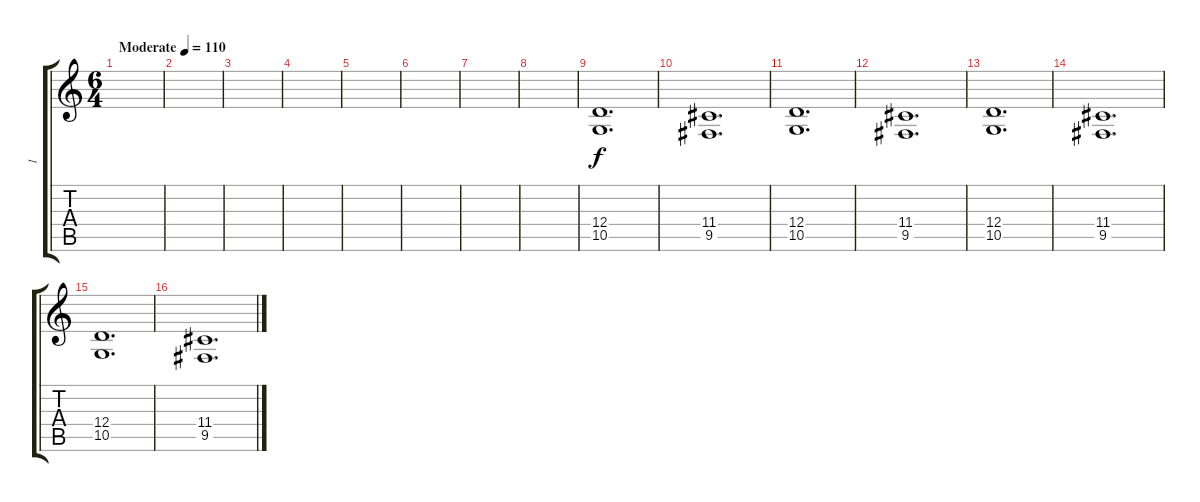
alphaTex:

\track ("1" "1") {instrument acousticgrandpiano}
\staff {score tabs}
\tuning (D4 A3 Gb3 D3 A2 D2) {hide}
\ts (6 4)
\tempo (110 "Moderate")
\clef g2
\ks c
|
|
|
|
|
|
|
|
(12.4 10.5).1{d} |
(11.4 9.5).1{d} |
(12.4 10.5).1{d} |
(11.4 9.5).1{d} |
(12.4 10.5).1{d} |
(11.4 9.5).1{d} |
(12.4 10.5).1{d} |
(11.4 9.5).1{d}
